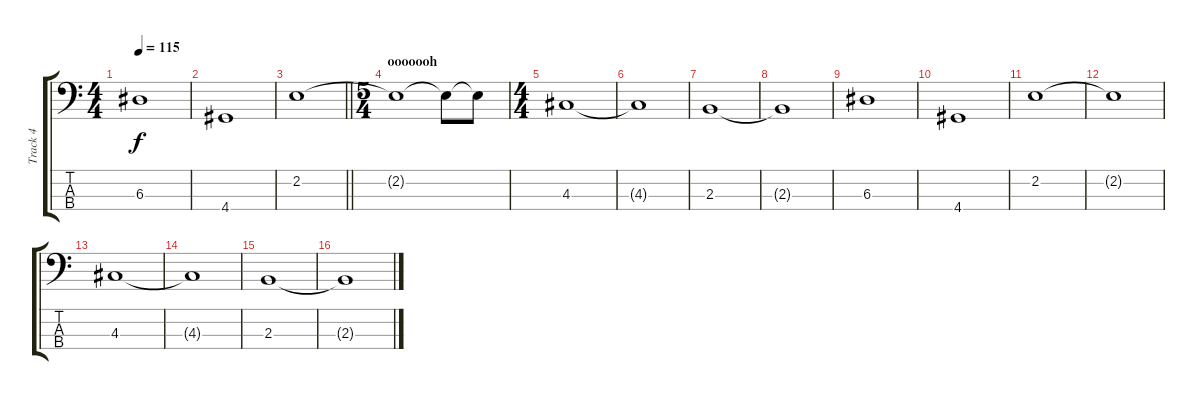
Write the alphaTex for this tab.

\track ("Track 4" "Track 4") {instrument electricbassfinger}
\staff {score tabs}
\tuning (G2 D2 A1 E1) {hide}
\ts (4 4)
\tempo 115
\clef f4
\ks c
6.3.1{dy f} |
4.4.1 |
\barLineRight lightlight
2.2.1 |
\ts (5 4)
\section ("" "ooooooh")
2.2{t}.1 2.2{t}.8 2.2{t}.8 |
\ts (4 4)
4.3.1 |
4.3{t}.1 |
2.3.1 |
2.3{t}.1 |
6.3.1 |
4.4.1 |
2.2.1 |
2.2{t}.1 |
4.3.1 |
4.3{t}.1 |
2.3.1 |
2.3{t}.1
